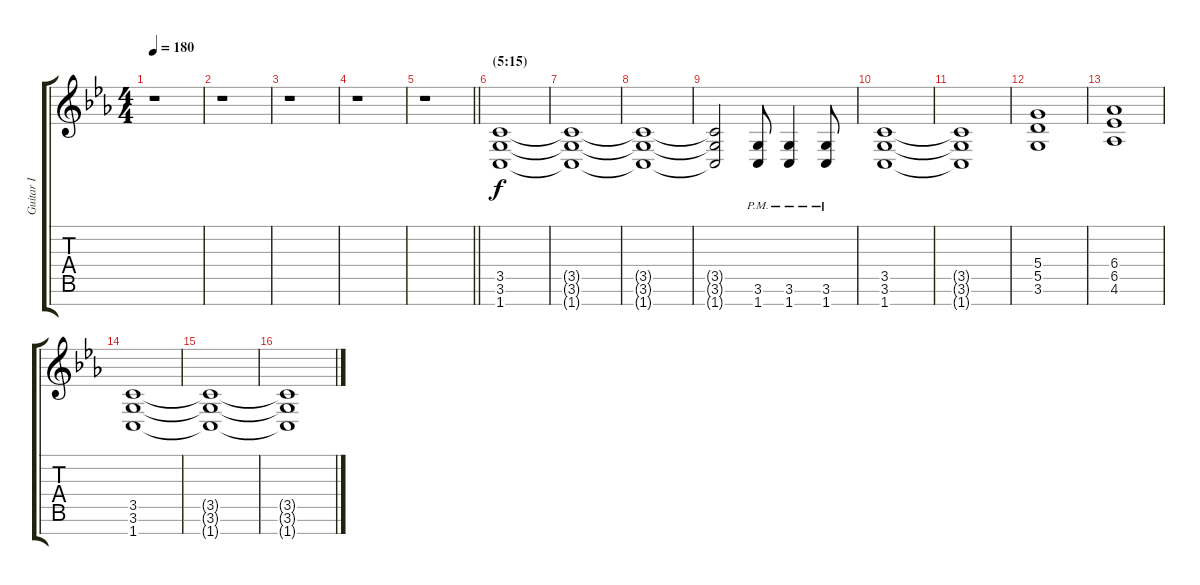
\track ("Guitar I" "Guitar I") {instrument distortionguitar}
\staff {score tabs}
\tuning (E4 B3 G3 D3 A2 E2 B1) {hide}
\ts (4 4)
\tempo 180
\clef g2
\ks eb
r.1{dy f} |
r.1 |
r.1 |
r.1 |
\barLineRight lightlight
r.1 |
\section ("" "(5:15)")
(3.5 3.6 1.7).1{volume 16} |
(3.5{t} 3.6{t} 1.7{t}).1 |
(3.5{t} 3.6{t} 1.7{t}).1 |
(3.5{t} 3.6{t} 1.7{t}).2 (3.6{pm} 1.7{pm}).8 (3.6{pm} 1.7{pm}).4 (3.6{pm} 1.7{pm}).8 |
(3.5 3.6 1.7).1 |
(3.5{t} 3.6{t} 1.7{t}).1 |
(5.4 5.5 3.6).1 |
(6.4 6.5 4.6).1 |
(3.5 3.6 1.7).1 |
(3.5{t} 3.6{t} 1.7{t}).1 |
(3.5{t} 3.6{t} 1.7{t}).1
